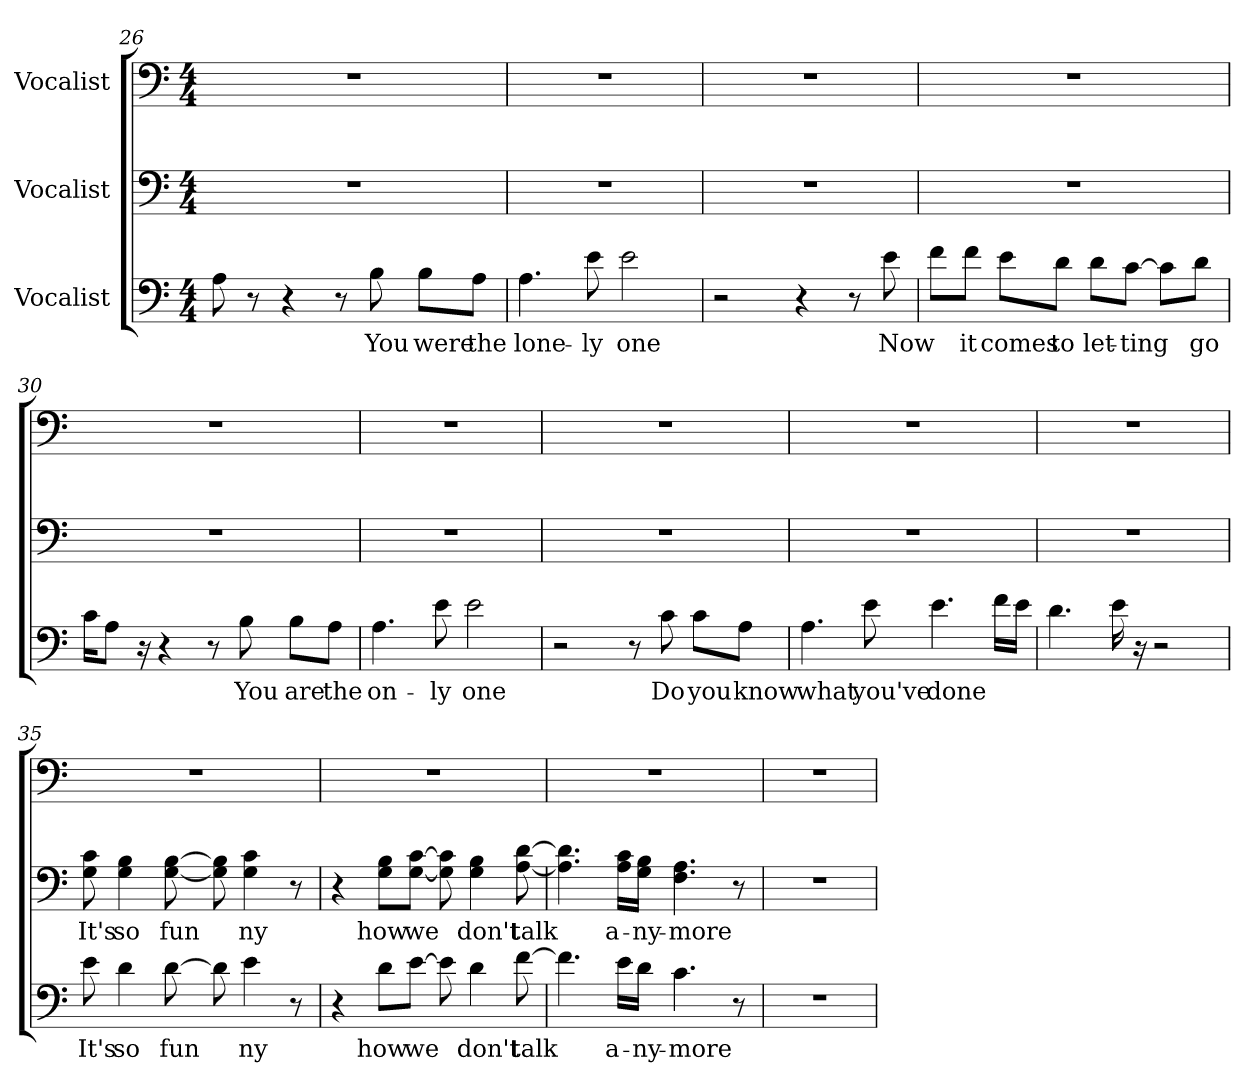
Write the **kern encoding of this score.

**kern	**text	**kern	**text	**kern
*part3	*part3	*part2	*part2	*part1
*staff3	*staff3	*staff2	*staff2	*staff1
*I"Vocalist	*	*I"Vocalist	*	*I"Vocalist
*clefF4	*	*clefF4	*	*clefF4
*M4/4	*	*M4/4	*	*M4/4
=26	=26	=26	=26	=26
8A	_	1r	.	1r
8r	.	.	.	.
4r	.	.	.	.
8r	.	.	.	.
8B	You	.	.	.
8B\L	were	.	.	.
8A\J	the	.	.	.
=27	=27	=27	=27	=27
4.A	lone-	1r	.	1r
8e	-ly	.	.	.
2e	one	.	.	.
=28	=28	=28	=28	=28
2r	.	1r	.	1r
4r	.	.	.	.
8r	.	.	.	.
8e	Now	.	.	.
=29	=29	=29	=29	=29
8f\L	_	1r	.	1r
8f\J	it	.	.	.
8e\L	comes	.	.	.
8d\J	to	.	.	.
8d\L	let-	.	.	.
[8c\J	-ting	.	.	.
8c\L]	_	.	.	.
8d\J	go	.	.	.
=30	=30	=30	=30	=30
16c\KL	_	1r	.	1r
8A\J	_	.	.	.
16r	.	.	.	.
4r	.	.	.	.
8r	.	.	.	.
8B	You	.	.	.
8B\L	are	.	.	.
8A\J	the	.	.	.
=31	=31	=31	=31	=31
4.A	on-	1r	.	1r
8e	-ly	.	.	.
2e	one	.	.	.
=32	=32	=32	=32	=32
2r	.	1r	.	1r
8r	.	.	.	.
8c	Do	.	.	.
8c\L	you	.	.	.
8A\J	know	.	.	.
=33	=33	=33	=33	=33
4.A	what	1r	.	1r
8e	you've	.	.	.
4.e	done	.	.	.
16f\LL	_	.	.	.
16e\JJ	_	.	.	.
=34	=34	=34	=34	=34
4.d	_	1r	.	1r
16e	_	.	.	.
16r	.	.	.	.
2r	.	.	.	.
=35	=35	=35	=35	=35
8e	It's	8G 8c	It's	1r
4d	so	4G 4B	so	.
[8d	fun	[8G [8B	fun	.
8d]	_	8G] 8B]	_	.
4e	ny	4G 4c	ny	.
8r	.	8r	.	.
=36	=36	=36	=36	=36
4r	.	4r	.	1r
8d\L	how	8G\ 8B\L	how	.
[8e\J	we	[8G\ [8c\J	we	.
8e]	_	8G] 8c]	_	.
4d	don't	4G 4B	don't	.
[8f	talk	[8A [8d	talk	.
=37	=37	=37	=37	=37
4.f]	_	4.A] 4.d]	_	1r
16e\LL	a-	16A\ 16c\LL	a-	.
16d\JJ	-ny-	16G\ 16B\JJ	-ny-	.
4.c	-more	4.F 4.A	-more	.
8r	.	8r	.	.
=38	=38	=38	=38	=38
1r	.	1r	.	1r
=	=	=	=	=
*-	*-	*-	*-	*-
